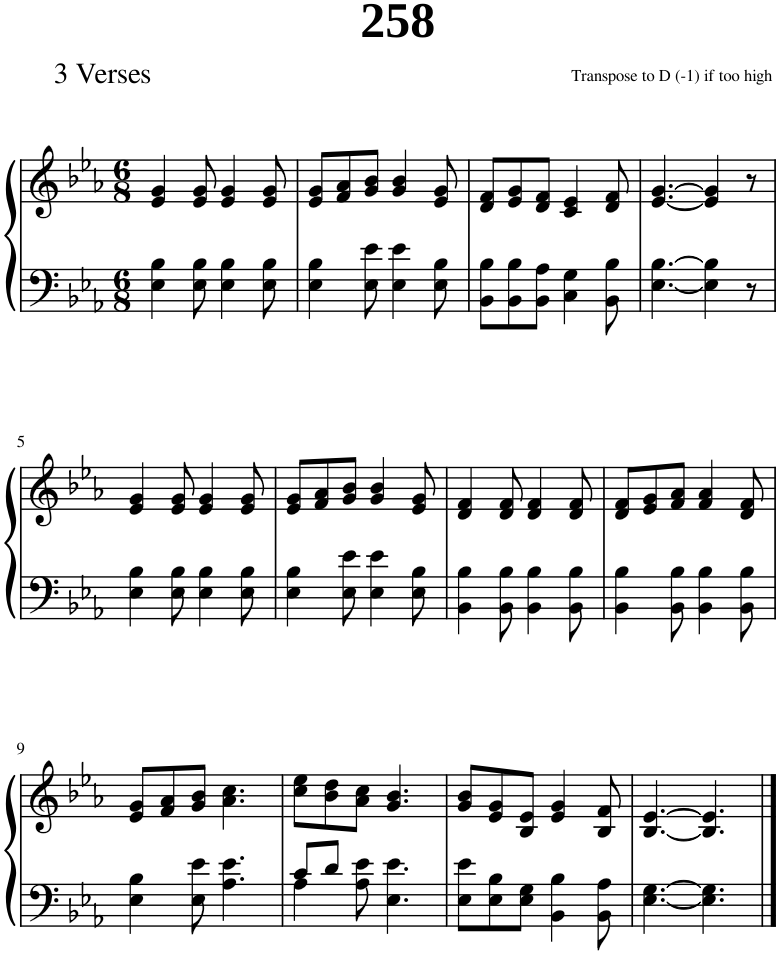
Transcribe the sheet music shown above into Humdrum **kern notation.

**kern	**kern
*part1	*part1
*staff2	*staff1
*I"Piano	*
*I'Pno.	*
*clefF4	*clefG2
*k[b-e-a-]	*k[b-e-a-]
*M6/8	*M6/8
=1	=1
4E-\ 4B-\	4e-/ 4g/
8E-\ 8B-\	8e-/ 8g/
4E-\ 4B-\	4e-/ 4g/
8E-\ 8B-\	8e-/ 8g/
=2	=2
4E-\ 4B-\	8e-/ 8g/L
.	8f/ 8a-/
8E-\ 8e-\	8g/ 8b-/J
4E-\ 4e-\	4g/ 4b-/
8E-\ 8B-\	8e-/ 8g/
=3	=3
8BB-\ 8B-\L	8d/ 8f/L
8BB-\ 8B-\	8e-/ 8g/
8BB-\ 8A-\J	8d/ 8f/J
4C\ 4G\	4c/ 4e-/
8BB-\ 8B-\	8d/ 8f/
=4	=4
[4.E-\ [4.B-\	[4.e-/ [4.g/
4E-\] 4B-\]	4e-/] 4g/]
8r	8r
!!LO:LB:g=z
=5	=5
4E-\ 4B-\	4e-/ 4g/
8E-\ 8B-\	8e-/ 8g/
4E-\ 4B-\	4e-/ 4g/
8E-\ 8B-\	8e-/ 8g/
=6	=6
4E-\ 4B-\	8e-/ 8g/L
.	8f/ 8a-/
8E-\ 8e-\	8g/ 8b-/J
4E-\ 4e-\	4g/ 4b-/
8E-\ 8B-\	8e-/ 8g/
=7	=7
4BB-\ 4B-\	4d/ 4f/
8BB-\ 8B-\	8d/ 8f/
4BB-\ 4B-\	4d/ 4f/
8BB-\ 8B-\	8d/ 8f/
=8	=8
4BB-\ 4B-\	8d/ 8f/L
.	8e-/ 8g/
8BB-\ 8B-\	8f/ 8a-/J
4BB-\ 4B-\	4f/ 4a-/
8BB-\ 8B-\	8d/ 8f/
!!LO:LB:g=z
=9	=9
4E-\ 4B-\	8e-/ 8g/L
.	8f/ 8a-/
8E-\ 8e-\	8g/ 8b-/J
4.A-\ 4.e-\	4.a-\ 4.cc\
=10	=10
*^	*
8c/L	4A-\	8cc\ 8ee-\L
8d/J	.	8b-\ 8dd\
8ryy	8A-\ 8e-\	8a-\ 8cc\J
4.ryy	4.E-\ 4.e-\	4.g/ 4.b-/
*v	*v	*
=11	=11
8E-\ 8e-\L	8g/ 8b-/L
8E-\ 8B-\	8e-/ 8g/
8E-\ 8G\J	8B-/ 8e-/J
4BB-\ 4B-\	4e-/ 4g/
8BB-\ 8A-\	8B-/ 8f/
=12	=12
[4.E-\ [4.G\	[4.B-/ [4.e-/
4.E-\] 4.G\]	4.B-/] 4.e-/]
==	==
*-	*-
